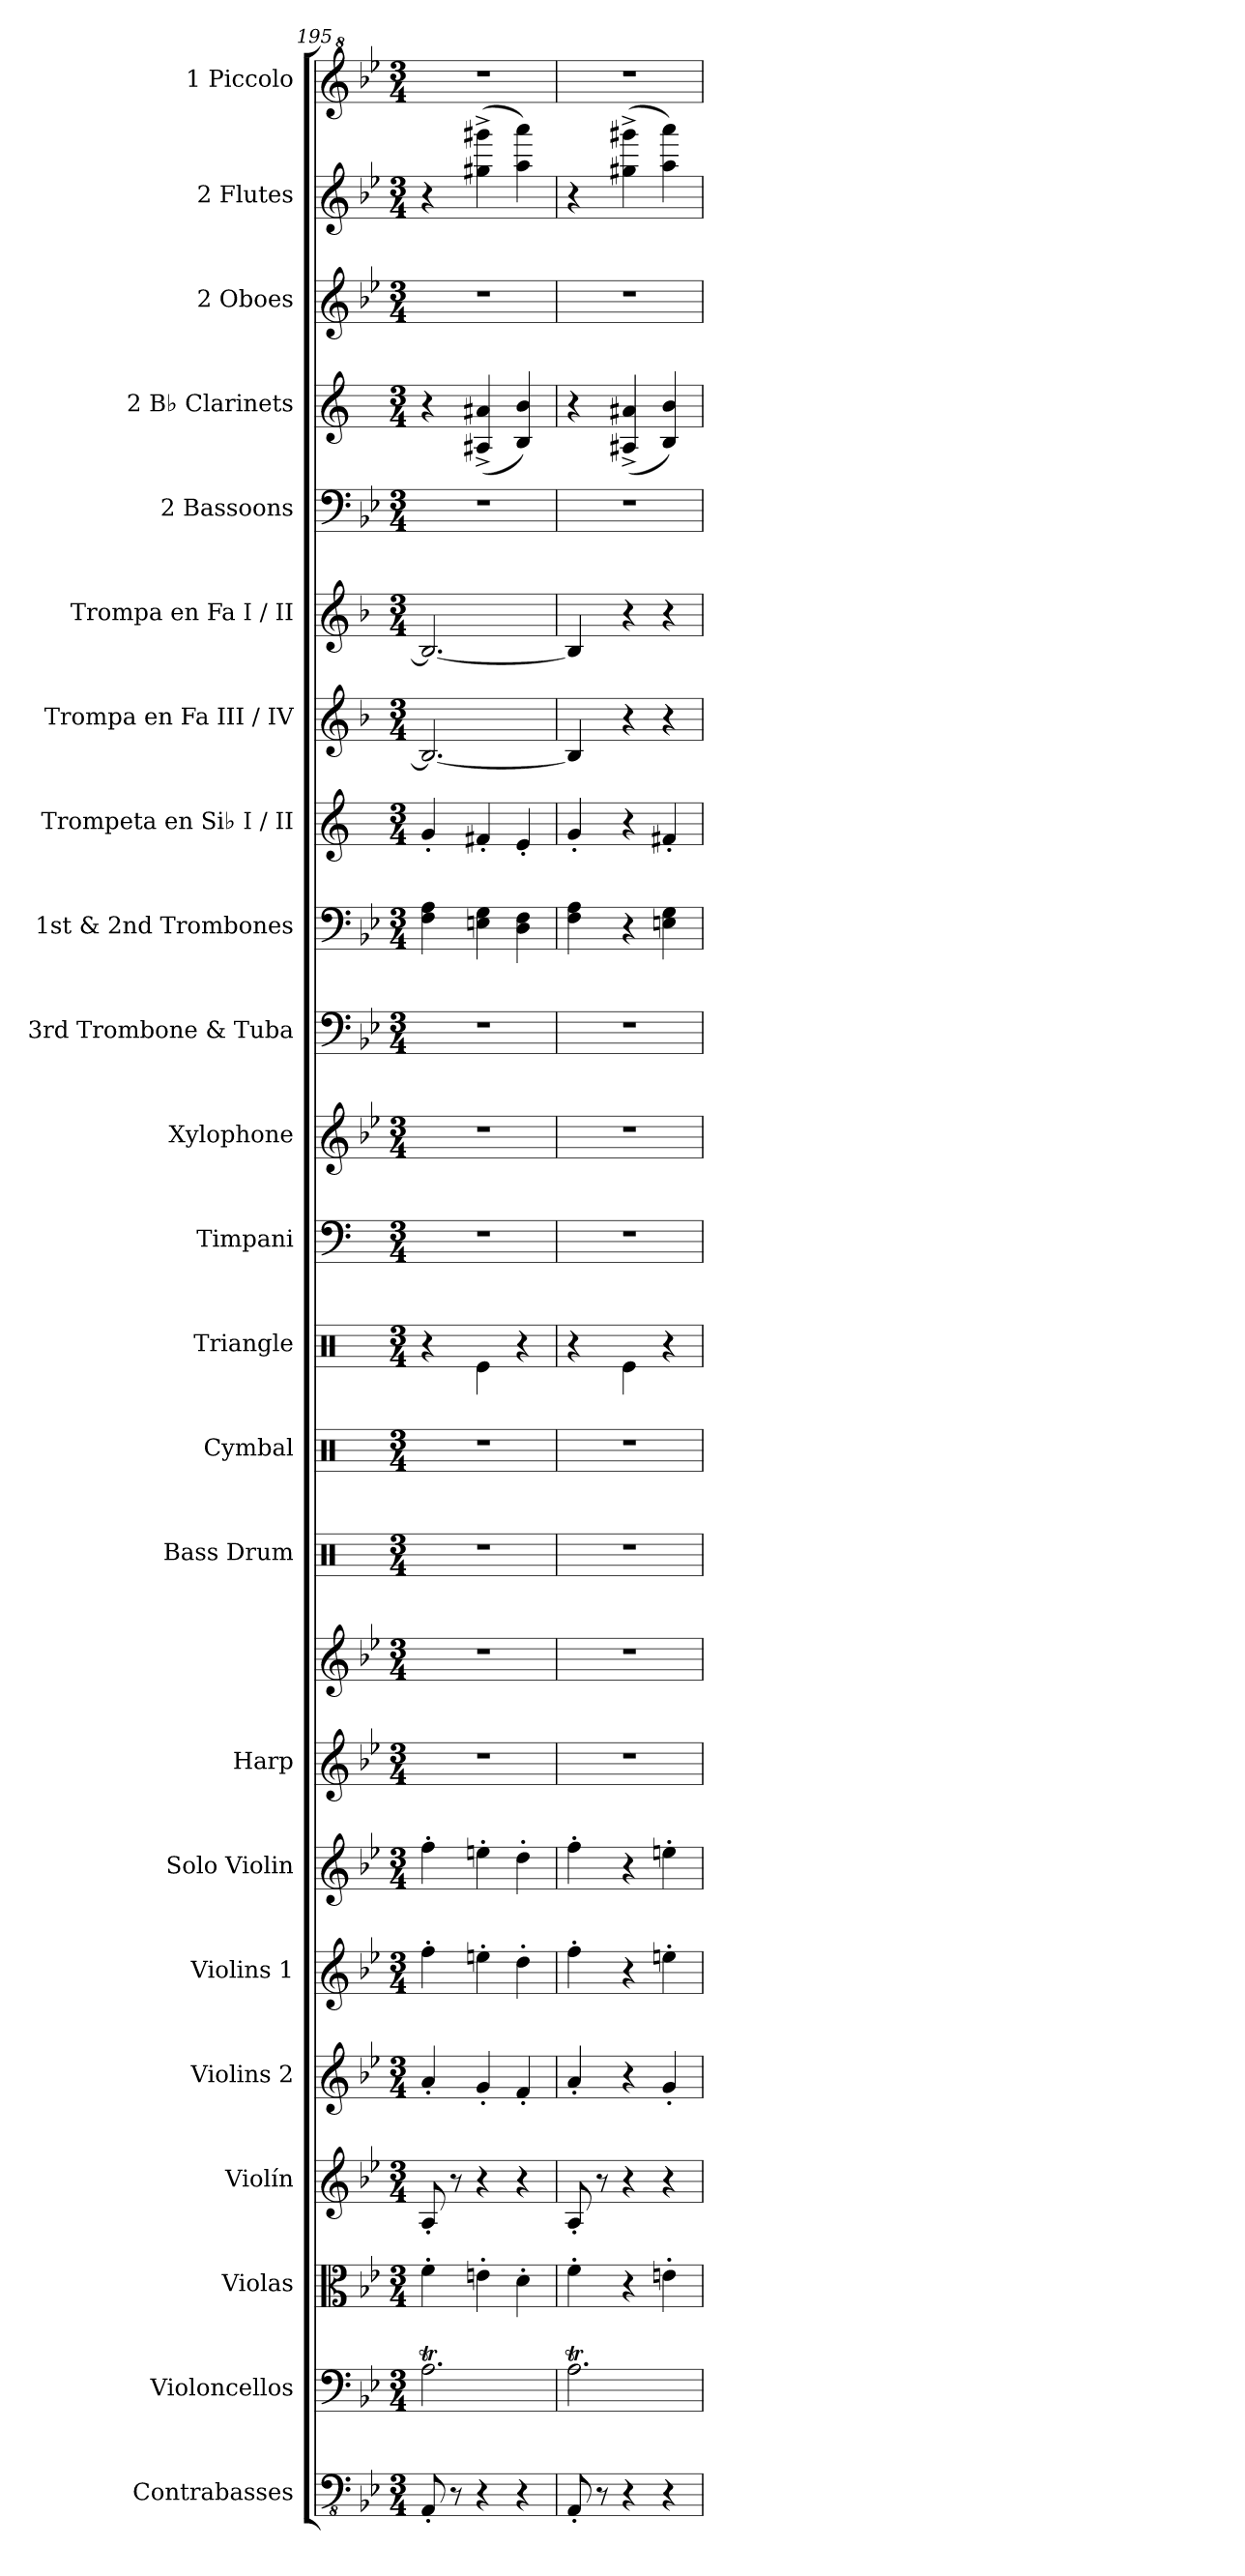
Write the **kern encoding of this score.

**kern	**kern	**kern	**kern	**kern	**kern	**kern	**kern	**kern	**kern	**kern	**kern	**kern	**kern	**kern	**kern	**kern	**kern	**kern	**kern	**kern	**kern	**kern	**kern
*part23	*part22	*part21	*part20	*part19	*part18	*part17	*part16	*part16	*part15	*part14	*part13	*part12	*part11	*part10	*part9	*part8	*part7	*part6	*part5	*part4	*part3	*part2	*part1
*staff24	*staff23	*staff22	*staff21	*staff20	*staff19	*staff18	*staff17	*staff16	*staff15	*staff14	*staff13	*staff12	*staff11	*staff10	*staff9	*staff8	*staff7	*staff6	*staff5	*staff4	*staff3	*staff2	*staff1
*I"Contrabasses	*I"Violoncellos	*I"Violas	*I"Violín	*I"Violins 2	*I"Violins 1	*I"Solo Violin	*I"Harp	*	*I"Bass Drum	*I"Cymbal	*I"Triangle	*I"Timpani	*I"Xylophone	*I"3rd Trombone     &amp; Tuba	*I"1st &amp; 2nd Trombones	*I"Trompeta en Si♭  I / II	*I"Trompa en Fa   III / IV	*I"Trompa en Fa I / II	*I"2 Bassoons	*I"2 B♭ Clarinets	*I"2 Oboes	*I"2 Flutes	*I"1 Piccolo
*I'Cbs.	*I'Vlcs.	*I'Vlas.	*I'Vln.	*I'Vlns. 2	*I'Vlns. 1	*I'S. Vln.	*I'Hrp.	*	*I'B. Dr.	*I'Cym.	*I'Trgl.	*I'Timp.	*I'Xyl.	*I'3rd Trb. &amp; Tba.	*I'1st &amp; 2nd    Trbs.	*I'Tpt. Si♭  I / II	*I'Trmp. Fa   III / IV	*I'Trmp. Fa I / II	*I'2 Bsns.	*I'2 B♭ Cls.	*I'2 Obs.	*I'2 Fls.	*I'1 Picc.
*clefFv4	*clefF4	*clefC3	*clefG2	*clefG2	*clefG2	*clefG2	*clefG2	*clefG2	*clefX	*clefX	*clefX	*clefF4	*clefG2	*clefF4	*clefF4	*clefG2	*clefG2	*clefG2	*clefF4	*clefG2	*clefG2	*clefG2	*clefG^2
*	*	*	*	*	*	*	*	*	*	*	*	*	*ITrd-7c-12	*	*	*ITrd1c2	*ITrd4c7	*ITrd4c7	*	*ITrd1c2	*	*	*ITrd-7c-12
*k[b-e-]	*k[b-e-]	*k[b-e-]	*k[b-e-]	*k[b-e-]	*k[b-e-]	*k[b-e-]	*k[b-e-]	*k[b-e-]	*k[]	*k[]	*k[]	*k[]	*k[b-e-]	*k[b-e-]	*k[b-e-]	*k[b-e-]	*k[b-e-]	*k[b-e-]	*k[b-e-]	*k[b-e-]	*k[b-e-]	*k[b-e-]	*k[b-e-]
*M3/4	*M3/4	*M3/4	*M3/4	*M3/4	*M3/4	*M3/4	*M3/4	*M3/4	*M3/4	*M3/4	*M3/4	*M3/4	*M3/4	*M3/4	*M3/4	*M3/4	*M3/4	*M3/4	*M3/4	*M3/4	*M3/4	*M3/4	*M3/4
=195	=195	=195	=195	=195	=195	=195	=195	=195	=195	=195	=195	=195	=195	=195	=195	=195	=195	=195	=195	=195	=195	=195	=195
8AAA'/	2.At\	4f'\	8A'/	4a'/	4ff'\	4ff'\	2.r	2.r	2.r	2.r	4r	2.r	2.r	2.r	4F\ 4A\	4f'/	2.E/_	2.E/_	2.r	4r	2.r	4r	2.r
8r	.	.	8r	.	.	.	.	.	.	.	.	.	.	.	.	.	.	.	.	.	.	.	.
4r	.	4en'\	4r	4g'/	4een'\	4een'\	.	.	.	.	4Re\	.	.	.	4En\ 4G\	4en'/	.	.	.	(<4G#X/^ 4g#X/^	.	(>4gg#X\^ 4ggg#X\^	.
4r	.	4d'\	4r	4f'/	4dd'\	4dd'\	.	.	.	.	4r	.	.	.	4D\ 4F\	4d'/	.	.	.	4A/ 4a/)	.	4aa\ 4aaa\)	.
=196	=196	=196	=196	=196	=196	=196	=196	=196	=196	=196	=196	=196	=196	=196	=196	=196	=196	=196	=196	=196	=196	=196	=196
8AAA'/	2.At\	4f'\	8A'/	4a'/	4ff'\	4ff'\	2.r	2.r	2.r	2.r	4r	2.r	2.r	2.r	4F\ 4A\	4f'/	4E/]	4E/]	2.r	4r	2.r	4r	2.r
8r	.	.	8r	.	.	.	.	.	.	.	.	.	.	.	.	.	.	.	.	.	.	.	.
4r	.	4r	4r	4r	4r	4r	.	.	.	.	4Re\	.	.	.	4r	4r	4r	4r	.	(<4G#X/^ 4g#X/^	.	(>4gg#X\^ 4ggg#X\^	.
4r	.	4en'\	4r	4g'/	4een'\	4een'\	.	.	.	.	4r	.	.	.	4En\ 4G\	4en'/	4r	4r	.	4A/ 4a/)	.	4aa\ 4aaa\)	.
=	=	=	=	=	=	=	=	=	=	=	=	=	=	=	=	=	=	=	=	=	=	=	=
*-	*-	*-	*-	*-	*-	*-	*-	*-	*-	*-	*-	*-	*-	*-	*-	*-	*-	*-	*-	*-	*-	*-	*-
